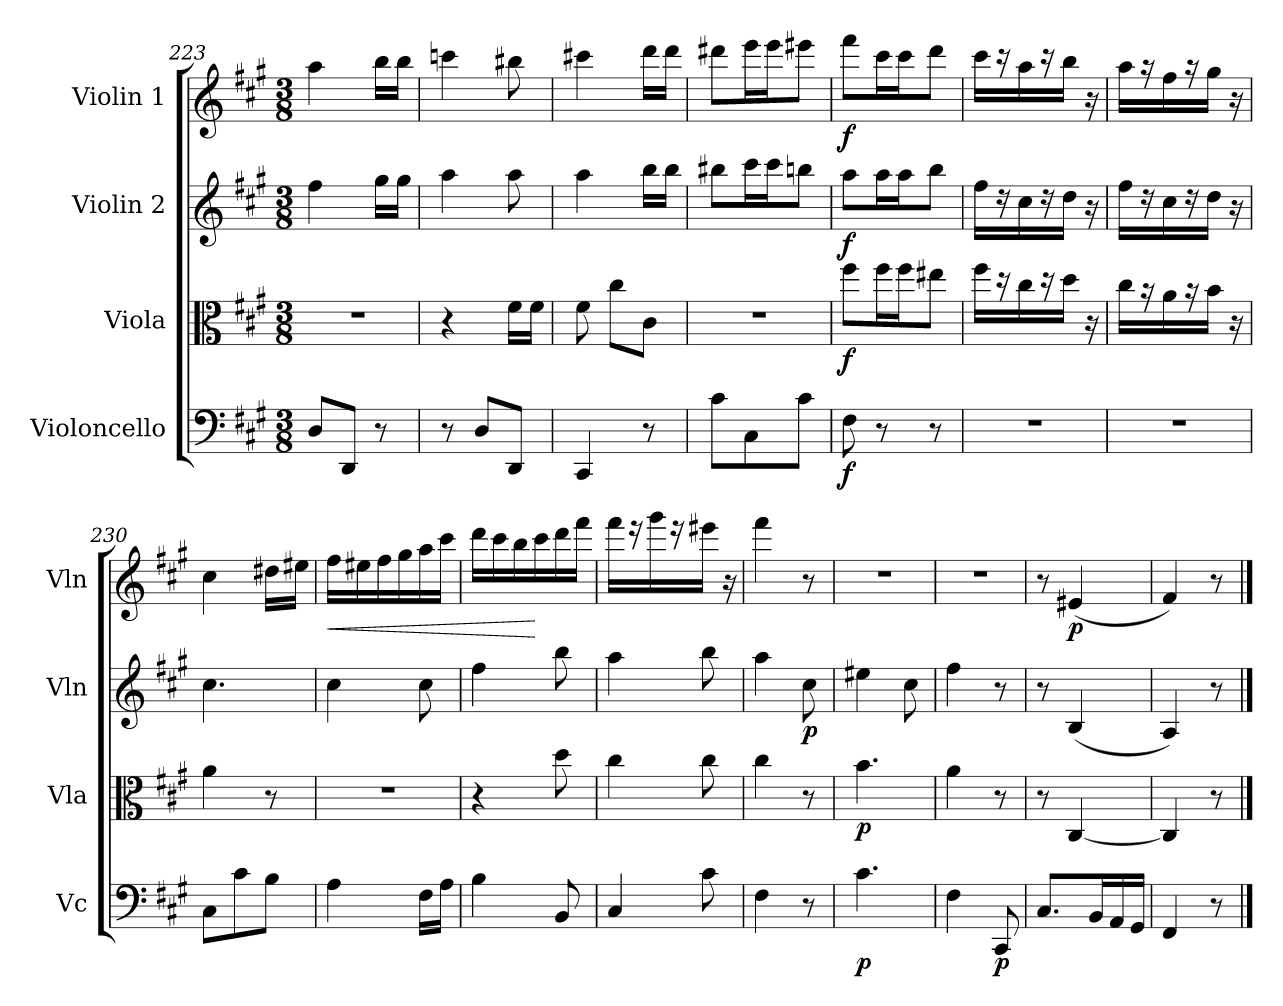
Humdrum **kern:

**kern	**dynam	**kern	**dynam	**kern	**dynam	**kern	**dynam
*part4	*part4	*part3	*part3	*part2	*part2	*part1	*part1
*staff4	*staff4	*staff3	*staff3	*staff2	*staff2	*staff1	*staff1
*I"Violoncello	*	*I"Viola	*	*I"Violin 2	*	*I"Violin 1	*
*I'Vc	*	*I'Vla	*	*I'Vln	*	*I'Vln	*
*clefF4	*	*clefC3	*	*clefG2	*	*clefG2	*
*k[f#c#g#]	*	*k[f#c#g#]	*	*k[f#c#g#]	*	*k[f#c#g#]	*
*M3/8	*	*M3/8	*	*M3/8	*	*M3/8	*
=223	=223	=223	=223	=223	=223	=223	=223
8D/L	.	4.r	.	4ff#\	.	4aa\	.
8DD/J	.	.	.	.	.	.	.
8r	.	.	.	16gg#\LL	.	16bb\LL	.
.	.	.	.	16gg#\JJ	.	16bb\JJ	.
=224	=224	=224	=224	=224	=224	=224	=224
8r	.	4r	.	4aa\	.	4cccn\	.
8D/L	.	.	.	.	.	.	.
8DD/J	.	16f#\LL	.	8aa\	.	8bb#X\	.
.	.	16f#\JJ	.	.	.	.	.
=225	=225	=225	=225	=225	=225	=225	=225
4CC#/	.	8f#\	.	4aa\	.	4ccc#X\	.
.	.	8cc#\L	.	.	.	.	.
8r	.	8c#\J	.	16bb\LL	.	16ddd\LL	.
.	.	.	.	16bb\JJ	.	16ddd\JJ	.
=226	=226	=226	=226	=226	=226	=226	=226
8c#\L	.	4.r	.	8bb#X\L	.	8ddd#X\L	.
8C#\	.	.	.	16ccc#\L	.	16eee\L	.
.	.	.	.	16ccc#\J	.	16eee\J	.
8c#\J	.	.	.	8bbn\J	.	8eee#X\J	.
=227	=227	=227	=227	=227	=227	=227	=227
!	!LO:DY:b	!	!LO:DY:b	!	!LO:DY:b	!	!LO:DY:b
8F#\	f	8ff#\L	f	8aa\L	f	8fff#\L	f
8r	.	16ff#\L	.	16aa\L	.	16ccc#\L	.
.	.	16ff#\J	.	16aa\J	.	16ccc#\J	.
8r	.	8ee#X\J	.	8bb\J	.	8ddd\J	.
!!LO:LB:g=z
=228	=228	=228	=228	=228	=228	=228	=228
4.r	.	16ff#\LL	.	16ff#\LL	.	16ccc#\LL	.
.	.	16r	.	16r	.	16r	.
.	.	16cc#\	.	16cc#\	.	16aa\	.
.	.	16r	.	16r	.	16r	.
.	.	16dd\JJ	.	16dd\JJ	.	16bb\JJ	.
.	.	16r	.	16r	.	16r	.
=229	=229	=229	=229	=229	=229	=229	=229
4.r	.	16cc#\LL	.	16ff#\LL	.	16aa\LL	.
.	.	16r	.	16r	.	16r	.
.	.	16a\	.	16cc#\	.	16ff#\	.
.	.	16r	.	16r	.	16r	.
.	.	16b\JJ	.	16dd\JJ	.	16gg#\JJ	.
.	.	16r	.	16r	.	16r	.
=230	=230	=230	=230	=230	=230	=230	=230
8C#\L	.	4a\	.	4.cc#\	.	4cc#\	.
8c#\	.	.	.	.	.	.	.
8B\J	.	8r	.	.	.	16dd#X\LL	.
.	.	.	.	.	.	16ee#X\JJ	.
=231	=231	=231	=231	=231	=231	=231	=231
!	!	!	!	!	!	!	!LO:HP:b
4A\	.	4.r	.	4cc#\	.	16ff#\LL	<
.	.	.	.	.	.	16ee#X\	.
.	.	.	.	.	.	16ff#\	.
.	.	.	.	.	.	16gg#\	.
16F#\LL	.	.	.	8cc#\	.	16aa\	.
16A\JJ	.	.	.	.	.	16ccc#\JJ	.
=232	=232	=232	=232	=232	=232	=232	=232
4B\	.	4r	.	4ff#\	.	16ddd\LL	.
.	.	.	.	.	.	16ccc#\	.
.	.	.	.	.	.	16bb\	.
.	.	.	.	.	.	16ccc#\	[
8BB/	.	8dd\	.	8bb\	.	16ddd\	.
.	.	.	.	.	.	16fff#\JJ	.
=233	=233	=233	=233	=233	=233	=233	=233
4C#/	.	4cc#\	.	4aa\	.	16fff#\LL	.
.	.	.	.	.	.	16r	.
.	.	.	.	.	.	16ggg#\	.
.	.	.	.	.	.	16r	.
8c#\	.	8cc#\	.	8bb\	.	16eee#X\JJ	.
.	.	.	.	.	.	16r	.
!!LO:LB:g=z
=234	=234	=234	=234	=234	=234	=234	=234
4F#\	.	4cc#\	.	4aa\	.	4fff#\	.
!	!	!	!	!	!LO:DY:b	!	!
8r	.	8r	.	8cc#\	p	8r	.
=235	=235	=235	=235	=235	=235	=235	=235
!	!LO:DY:b	!	!LO:DY:b	!	!	!	!
4.c#\	p	4.b\	p	4ee#X\	.	4.r	.
.	.	.	.	8cc#\	.	.	.
=236	=236	=236	=236	=236	=236	=236	=236
4F#\	.	4a\	.	4ff#\	.	4.r	.
!	!LO:DY:b	!	!	!	!	!	!
8CC#/	p	8r	.	8r	.	.	.
=237	=237	=237	=237	=237	=237	=237	=237
8.C#/L	.	8r	.	8r	.	8r	.
!	!	!	!	!	!	!	!LO:DY:b
.	.	[4C#/	.	(4B/	.	(4e#X/	p
16BB/L	.	.	.	.	.	.	.
16AA/	.	.	.	.	.	.	.
16GG#/JJ	.	.	.	.	.	.	.
=238	=238	=238	=238	=238	=238	=238	=238
4FF#/	.	4C#/]	.	4A/)	.	4f#/)	.
8r	.	8r	.	8r	.	8r	.
==	==	==	==	==	==	==	==
*-	*-	*-	*-	*-	*-	*-	*-
